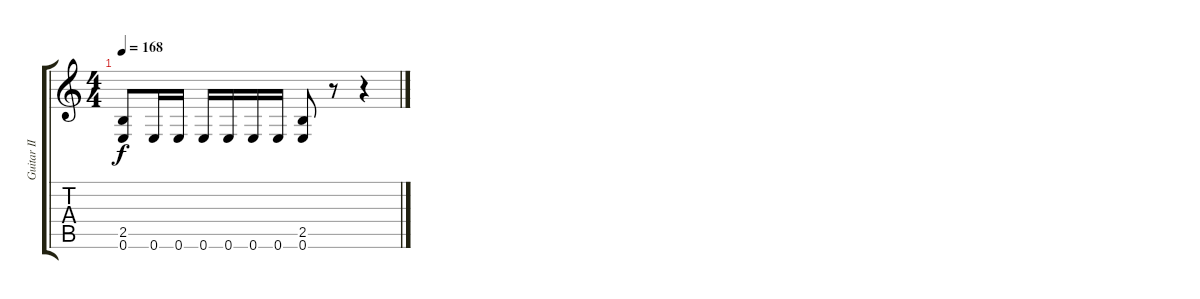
\track ("Guitar II" "Guitar II") {instrument distortionguitar}
\staff {score tabs}
\tuning (E4 B3 G3 D3 A2 E2) {hide}
\ts (4 4)
\tempo 168
\clef g2
\ks c
(2.5 0.6).8{dy f} 0.6.16 0.6.16 0.6.16 0.6.16 0.6.16 0.6.16 (2.5 0.6).8 r.8 r.4
